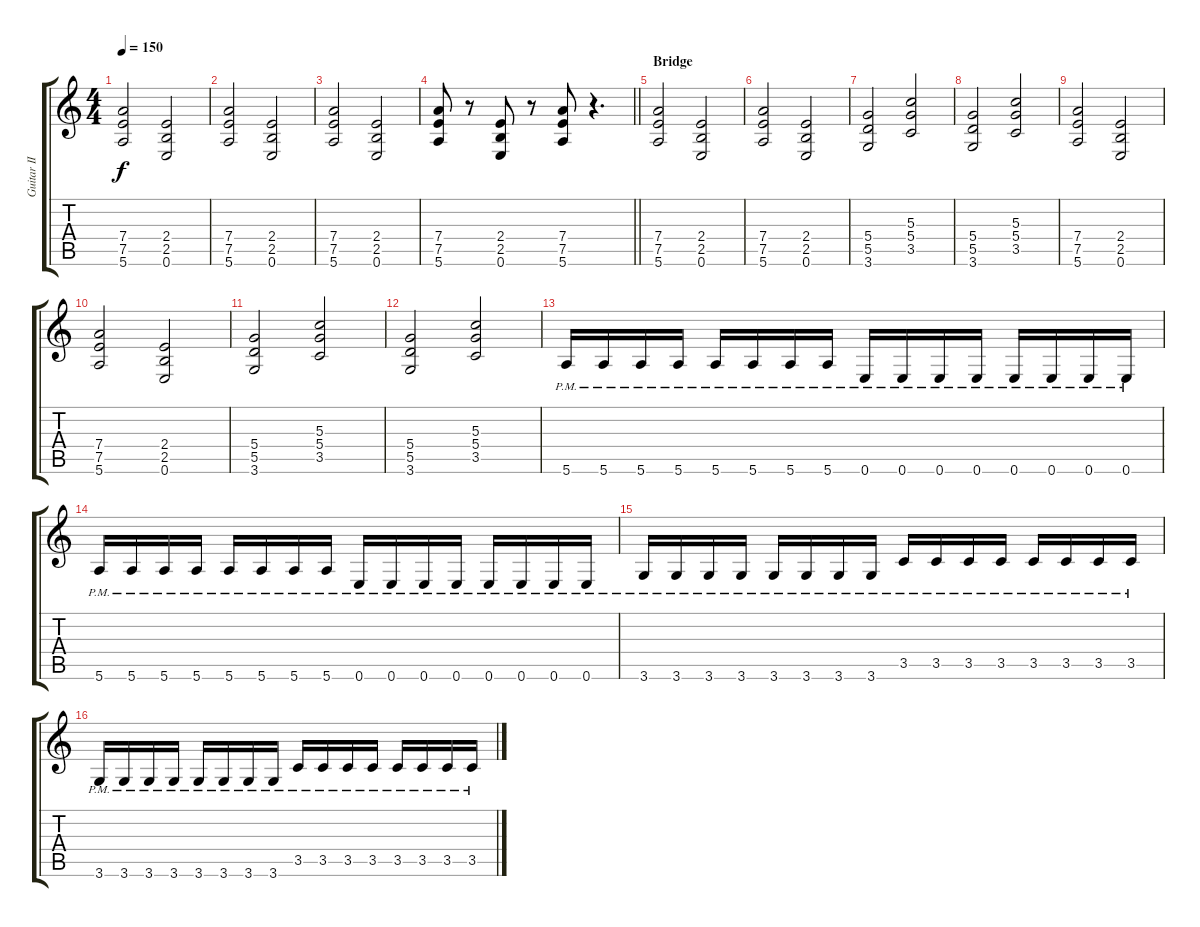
\track ("Guitar II" "Guitar II") {instrument overdrivenguitar}
\staff {score tabs}
\tuning (E4 B3 G3 D3 A2 E2) {hide}
\ts (4 4)
\tempo 150
\clef g2
\ks c
(7.4 7.5 5.6).2{dy f} (2.4 2.5 0.6).2 |
(7.4 7.5 5.6).2 (2.4 2.5 0.6).2 |
(7.4 7.5 5.6).2 (2.4 2.5 0.6).2 |
\barLineRight lightlight
(7.4 7.5 5.6).8 r.8 (2.4 2.5 0.6).8 r.8 (7.4 7.5 5.6).8 r.4{d} |
\section ("" "Bridge")
(7.4 7.5 5.6).2 (2.4 2.5 0.6).2 |
(7.4 7.5 5.6).2 (2.4 2.5 0.6).2 |
(5.4 5.5 3.6).2 (5.3 5.4 3.5).2 |
(5.4 5.5 3.6).2 (5.3 5.4 3.5).2 |
(7.4 7.5 5.6).2 (2.4 2.5 0.6).2 |
(7.4 7.5 5.6).2 (2.4 2.5 0.6).2 |
(5.4 5.5 3.6).2 (5.3 5.4 3.5).2 |
(5.4 5.5 3.6).2 (5.3 5.4 3.5).2 |
5.6{pm}.16 5.6{pm}.16 5.6{pm}.16 5.6{pm}.16 5.6{pm}.16 5.6{pm}.16 5.6{pm}.16 5.6{pm}.16 0.6{pm}.16 0.6{pm}.16 0.6{pm}.16 0.6{pm}.16 0.6{pm}.16 0.6{pm}.16 0.6{pm}.16 0.6{pm}.16 |
5.6{pm}.16 5.6{pm}.16 5.6{pm}.16 5.6{pm}.16 5.6{pm}.16 5.6{pm}.16 5.6{pm}.16 5.6{pm}.16 0.6{pm}.16 0.6{pm}.16 0.6{pm}.16 0.6{pm}.16 0.6{pm}.16 0.6{pm}.16 0.6{pm}.16 0.6{pm}.16 |
3.6{pm}.16 3.6{pm}.16 3.6{pm}.16 3.6{pm}.16 3.6{pm}.16 3.6{pm}.16 3.6{pm}.16 3.6{pm}.16 3.5{pm}.16 3.5{pm}.16 3.5{pm}.16 3.5{pm}.16 3.5{pm}.16 3.5{pm}.16 3.5{pm}.16 3.5{pm}.16 |
3.6{pm}.16 3.6{pm}.16 3.6{pm}.16 3.6{pm}.16 3.6{pm}.16 3.6{pm}.16 3.6{pm}.16 3.6{pm}.16 3.5{pm}.16 3.5{pm}.16 3.5{pm}.16 3.5{pm}.16 3.5{pm}.16 3.5{pm}.16 3.5{pm}.16 3.5{pm}.16
